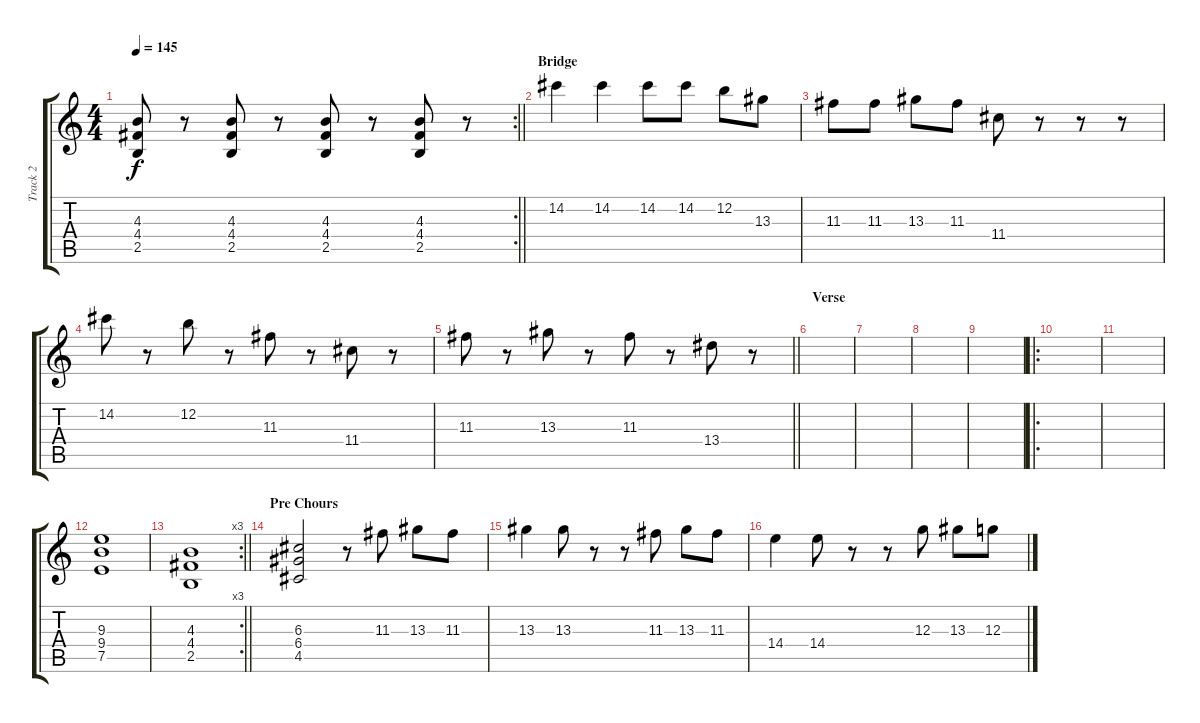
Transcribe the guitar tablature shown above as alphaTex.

\track ("Track 2" "Track 2") {instrument electricguitarclean}
\staff {score tabs}
\tuning (E4 B3 G3 D3 A2 E2) {hide}
\rc 2
\ts (4 4)
\tempo 145
\clef g2
\barLineRight lightlight
\ks c
(4.3 4.4 2.5).8{dy f} r.8 (4.3 4.4 2.5).8 r.8 (4.3 4.4 2.5).8 r.8 (4.3 4.4 2.5).8 r.8 |
\section ("" "Bridge")
14.2.4 14.2.4 14.2.8 14.2.8 12.2.8 13.3.8 |
11.3.8 11.3.8 13.3.8 11.3.8 11.4.8 r.8 r.8 r.8 |
14.2.8 r.8 12.2.8 r.8 11.3.8 r.8 11.4.8 r.8 |
\barLineRight lightlight
11.3.8 r.8 13.3.8 r.8 11.3.8 r.8 13.4.8 r.8 |
\section ("" "Verse")
|
|
|
|
\ro
|
|
(9.3 9.4 7.5).1 |
\rc 3
\barLineRight lightlight
(4.3 4.4 2.5).1 |
\section ("" "Pre Chours")
(6.3 6.4 4.5).2 r.8 11.3.8 13.3.8 11.3.8 |
13.3.4 13.3.8 r.8 r.8 11.3.8 13.3.8 11.3.8 |
14.4.4 14.4.8 r.8 r.8 12.3.8 13.3.8 12.3.8
